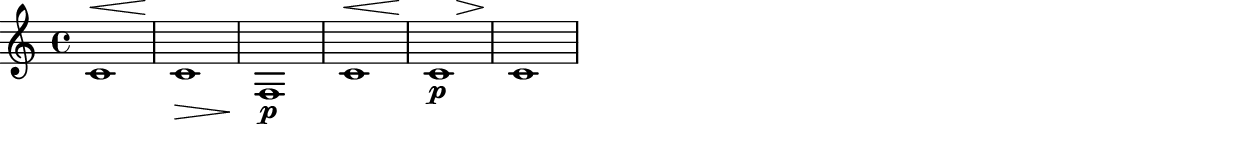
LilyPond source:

%% Generated by lilypond-book
%% Options: [exampleindent=10.16\mm,indent=0\mm,line-width=160\mm,paper-height=845.047\pt,paper-width=597.508\pt,papersize='(cons (* 597.508 pt) (* 845.047 pt))]
\include "lilypond-book-preamble.ly"


% ****************************************************************
% Start cut-&-pastable-section
% ****************************************************************

#(ly:set-option 'eps-box-padding 3.000000)



\paper {
  #(set-paper-size '(cons (* 597.508 pt) (* 845.047 pt)))
  indent = 0\mm
  line-width = 160\mm
  % offset the left padding, also add 1mm as lilypond creates cropped
  % images with a little space on the right
  line-width = #(- line-width (* mm  3.000000) (* mm 1))
}

\layout {
  
}




% ****************************************************************
% ly snippet:
% ****************************************************************
\sourcefilename "/lilypond-2.27.0/input/regression/dynamics-alignment-autobreak.ly"
\sourcefileline 0
\version "2.19.21"

\header {
  texidoc = "If a dynamic has an explicit direction that differs from the 
dynamic line spanner's direction, automatically break the dynamic line spanner.
"
}

\relative {
  c'1^\<
  c1_\>
  f,1\p

  c'1^\<
  c1_\p^\>
  c1\!
}



% ****************************************************************
% end ly snippet
% ****************************************************************
